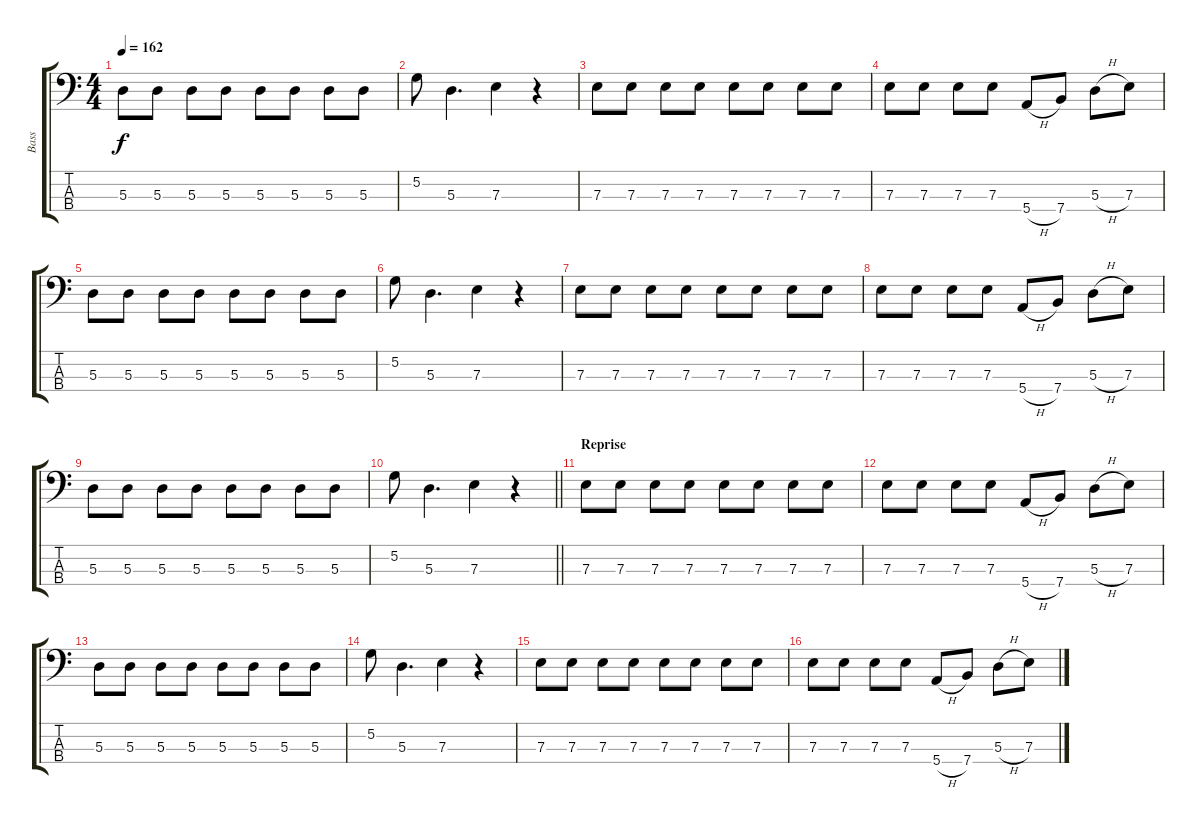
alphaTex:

\track ("Bass" "Bass") {instrument electricbassfinger}
\staff {score tabs}
\tuning (G2 D2 A1 E1) {hide}
\ts (4 4)
\tempo 162
\clef f4
\ks c
5.3.8{dy f} 5.3.8 5.3.8 5.3.8 5.3.8 5.3.8 5.3.8 5.3.8 |
5.2.8 5.3.4{d} 7.3.4 r.4 |
7.3.8 7.3.8 7.3.8 7.3.8 7.3.8 7.3.8 7.3.8 7.3.8 |
7.3.8 7.3.8 7.3.8 7.3.8 5.4{h}.8 7.4.8 5.3{h}.8 7.3.8 |
5.3.8 5.3.8 5.3.8 5.3.8 5.3.8 5.3.8 5.3.8 5.3.8 |
5.2.8 5.3.4{d} 7.3.4 r.4 |
7.3.8 7.3.8 7.3.8 7.3.8 7.3.8 7.3.8 7.3.8 7.3.8 |
7.3.8 7.3.8 7.3.8 7.3.8 5.4{h}.8 7.4.8 5.3{h}.8 7.3.8 |
5.3.8 5.3.8 5.3.8 5.3.8 5.3.8 5.3.8 5.3.8 5.3.8 |
\barLineRight lightlight
5.2.8 5.3.4{d} 7.3.4 r.4 |
\section ("" "Reprise")
7.3.8 7.3.8 7.3.8 7.3.8 7.3.8 7.3.8 7.3.8 7.3.8 |
7.3.8 7.3.8 7.3.8 7.3.8 5.4{h}.8 7.4.8 5.3{h}.8 7.3.8 |
5.3.8 5.3.8 5.3.8 5.3.8 5.3.8 5.3.8 5.3.8 5.3.8 |
5.2.8 5.3.4{d} 7.3.4 r.4 |
7.3.8 7.3.8 7.3.8 7.3.8 7.3.8 7.3.8 7.3.8 7.3.8 |
7.3.8 7.3.8 7.3.8 7.3.8 5.4{h}.8 7.4.8 5.3{h}.8 7.3.8
